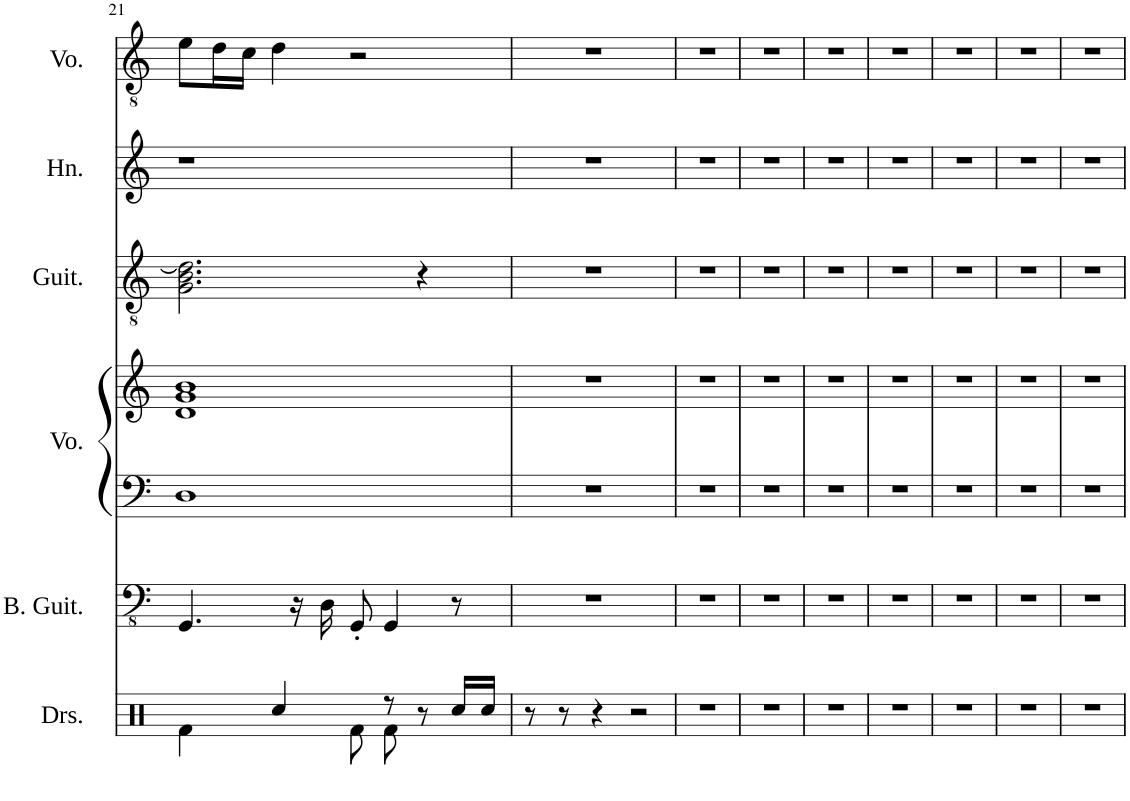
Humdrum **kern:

**kern	**kern	**kern	**kern	**kern	**kern	**kern
*part6	*part5	*part4	*part4	*part3	*part2	*part1
*staff7	*staff6	*staff5	*staff4	*staff3	*staff2	*staff1
*I"Drumset	*I"Bass Guitar	*I"Voice	*	*I"Guitar	*I"Horn	*I"Voice
*I'Drs.	*I'B. Guit.	*I'Vo.	*	*I'Guit.	*I'Hn.	*I'Vo.
!!LO:PB:g=z
*clefX	*clefFv4	*clefF4	*clefG2	*clefGv2	*clefG2	*clefGv2
*	*	*	*	*	*Trd4c7	*
*k[]	*k[]	*k[]	*k[]	*k[]	*k[]	*k[]
*M4/4	*M4/4	*M4/4	*M4/4	*M4/4	*M4/4	*M4/4
=21	=21	=21	=21	=21	=21	=21
*^	*	*	*	*	*	*
4Rf\	8ryy	4.GGG/	1D	1d 1g 1b	2.G\ 2.B\ 2.d\]	1r	8e\L
*v	*v	*	*	*	*	*	*
.	.	.	.	.	.	16d\L
.	.	.	.	.	.	16c\JJ
4Rcc/	.	.	.	.	.	4d\
.	16r	.	.	.	.	.
.	16DD\	.	.	.	.	.
8Rf\	8GGG'/	.	.	.	.	2r
*^	*	*	*	*	*	*
8r	8Rf\	4GGG/	.	.	.	.	.
8r	4ryy	.	.	.	4r	.	.
16Rcc/LL	.	8r	.	.	.	.	.
16Rcc/JJ	.	.	.	.	.	.	.
*v	*v	*	*	*	*	*	*
=22	=22	=22	=22	=22	=22	=22
8r	1r	1r	1r	1r	1r	1r
8r	.	.	.	.	.	.
4r	.	.	.	.	.	.
2r	.	.	.	.	.	.
=23	=23	=23	=23	=23	=23	=23
1r	1r	1r	1r	1r	1r	1r
=24	=24	=24	=24	=24	=24	=24
1r	1r	1r	1r	1r	1r	1r
=25	=25	=25	=25	=25	=25	=25
1r	1r	1r	1r	1r	1r	1r
=26	=26	=26	=26	=26	=26	=26
1r	1r	1r	1r	1r	1r	1r
=27	=27	=27	=27	=27	=27	=27
1r	1r	1r	1r	1r	1r	1r
=28	=28	=28	=28	=28	=28	=28
1r	1r	1r	1r	1r	1r	1r
=29	=29	=29	=29	=29	=29	=29
1r	1r	1r	1r	1r	1r	1r
=	=	=	=	=	=	=
*-	*-	*-	*-	*-	*-	*-
